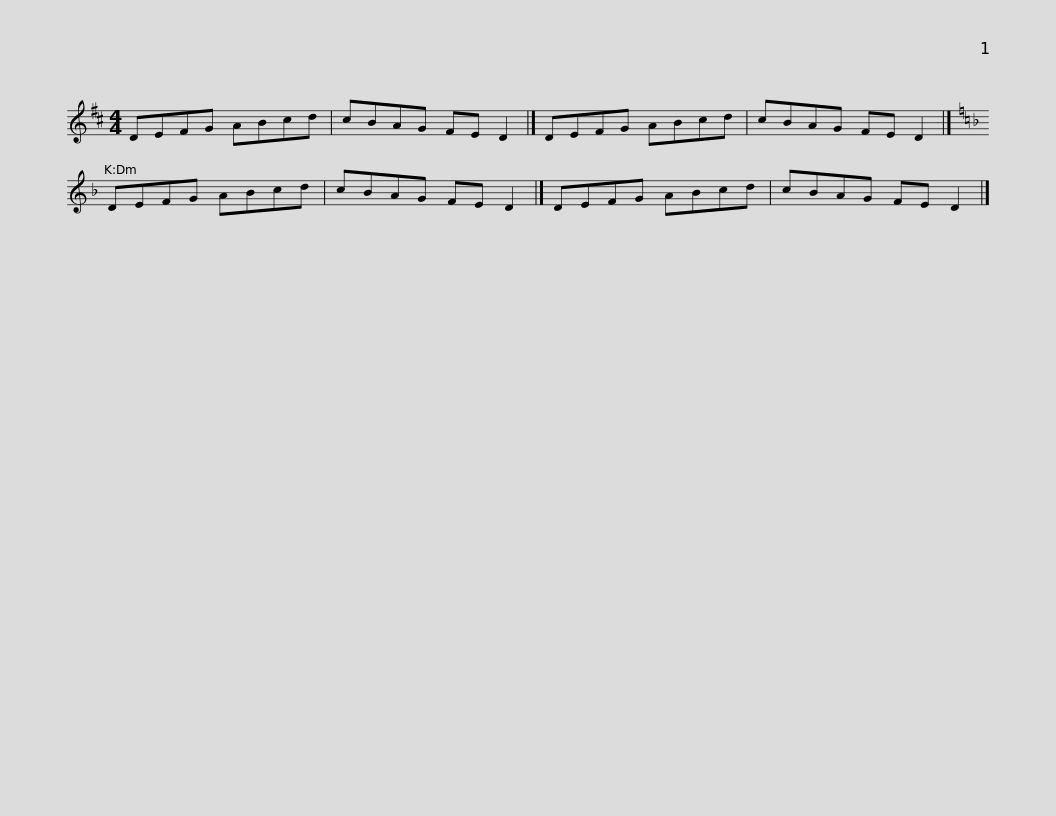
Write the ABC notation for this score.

X:1
L:1/8
M:4/4
I:linebreak $
K:D
V:1 treble
V:1
 DEFG ABcd | cBAG FE D2 |] DEFG ABcd | cBAG FE D2 |][K:Dmin] DEFG ABcd |$ %5
 cBAG FE D2 |] DEFG ABcd | cBAG FE D2 |] %8
